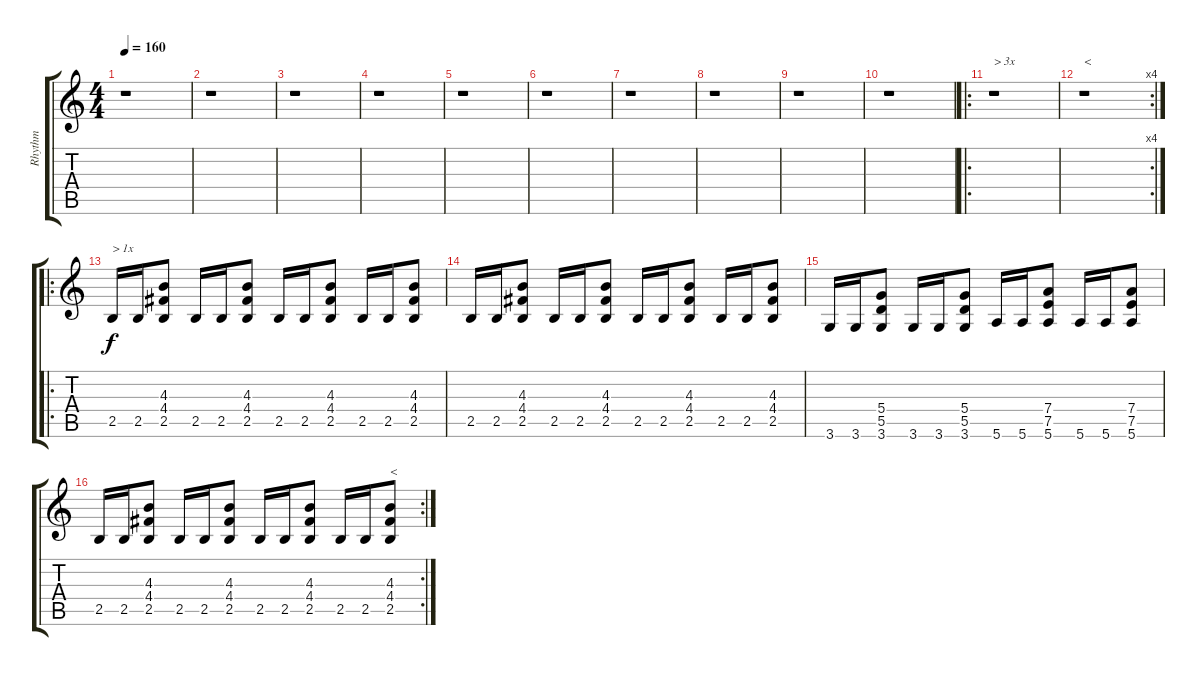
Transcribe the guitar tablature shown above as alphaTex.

\track ("Rhythm" "Rhythm") {instrument distortionguitar}
\staff {score tabs}
\tuning (E4 B3 G3 D3 A2 E2) {hide}
\ts (4 4)
\tempo 160
\clef g2
\ks c
r.1{dy f} |
r.1 |
r.1 |
r.1 |
r.1 |
r.1 |
r.1 |
r.1 |
r.1 |
r.1 |
\ro
r.1{txt "> 3x"} |
\rc 4
r.1{txt "<"} |
\ro
2.5.16{txt "> 1x"} 2.5.16 (4.3 4.4 2.5).8 2.5.16 2.5.16 (4.3 4.4 2.5).8 2.5.16 2.5.16 (4.3 4.4 2.5).8 2.5.16 2.5.16 (4.3 4.4 2.5).8 |
2.5.16 2.5.16 (4.3 4.4 2.5).8 2.5.16 2.5.16 (4.3 4.4 2.5).8 2.5.16 2.5.16 (4.3 4.4 2.5).8 2.5.16 2.5.16 (4.3 4.4 2.5).8 |
3.6.16 3.6.16 (5.4 5.5 3.6).8 3.6.16 3.6.16 (5.4 5.5 3.6).8 5.6.16 5.6.16 (7.4 7.5 5.6).8 5.6.16 5.6.16 (7.4 7.5 5.6).8 |
\rc 2
2.5.16 2.5.16 (4.3 4.4 2.5).8 2.5.16 2.5.16 (4.3 4.4 2.5).8 2.5.16 2.5.16 (4.3 4.4 2.5).8 2.5.16 2.5.16 (4.3 4.4 2.5).8{txt "<"}
